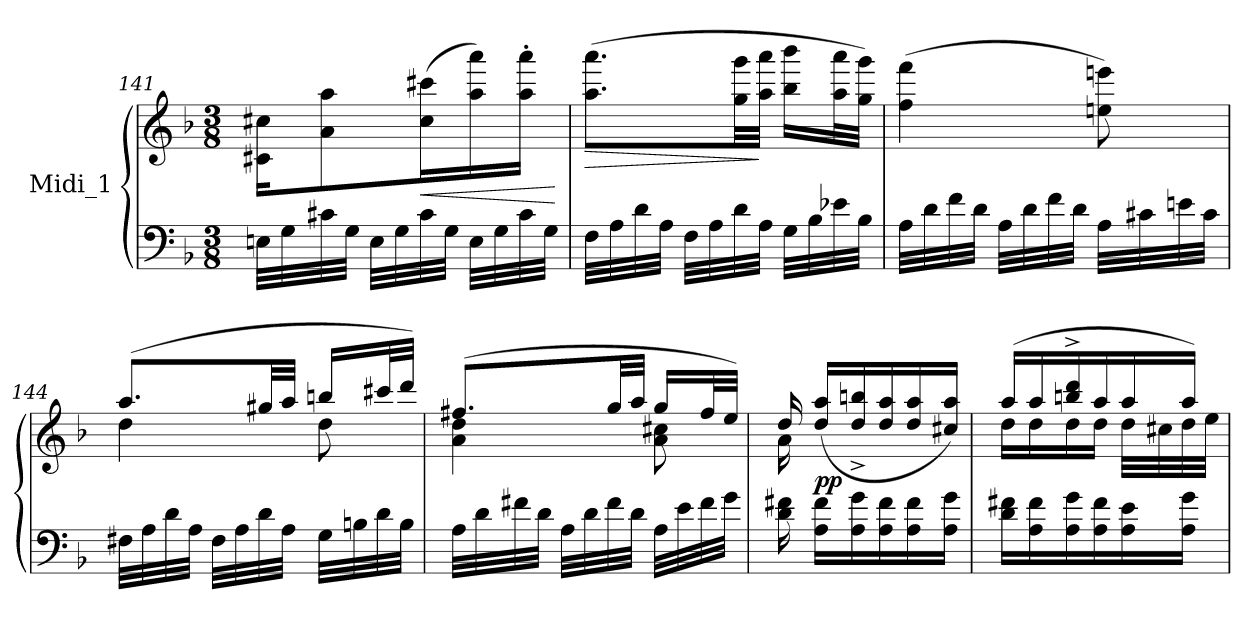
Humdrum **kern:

**kern	**kern	**dynam
*part1	*part1	*part1
*staff2	*staff1	*staff1/2
*I"Midi_1	*	*
*clefF4	*clefG2	*
*k[b-]	*k[b-]	*
*F:	*F:	*
*M3/8	*M3/8	*
=141	=141	=141
32Eni\LLL	16c#X\ 16cc#X\KL	.
32G\	.	.
32c#X\	8a\ 8aa\	.
32G\JJJ	.	.
32E\LLL	.	.
32G\	.	.
!	!	!LO:HP:b
32c#\	(>16cc#\ 16ccc#X\L	<
32G\JJJ	.	.
32E\LLL	16aa\ 16aaa\)	.
32G\	.	.
32c#\	16aa\' 16aaa\'JJ	.
32G\JJJ	.	.
.	.	[
=142	=142	=142
*	*MM75	*
!	!	!LO:HP:b
32F\LLL	(>8.aa\ 8.aaa\L	>
32A\	.	.
32d\	.	.
32A\JJJ	.	.
32F\LLL	.	.
32A\	.	.
32d\	32gg\ 32ggg\LL	.
32A\JJJ	32aa\ 32aaa\JJJ	]
32G\LLL	16bb-\ 16bbb-\LL	.
32B-\	.	.
32e-X\	32aa\ 32aaa\L	.
32B-\JJJ	32gg\ 32ggg\JJJ)	.
!!LO:LB:g=z
=143	=143	=143
32A\LLL	(>4ff\ 4fff\	.
32d\	.	.
32f\	.	.
32d\JJJ	.	.
32A\LLL	.	.
32d\	.	.
32f\	.	.
32d\JJJ	.	.
32A\LLL	8eeni\ 8eeeni\)	.
32c#X\	.	.
32eni\	.	.
32c#\JJJ	.	.
=144	=144	=144
*	*^	*
32F#X\LLL	(>8.aa/L	4dd\	.
32A\	.	.	.
32d\	.	.	.
32A\JJJ	.	.	.
32F#\LLL	.	.	.
32A\	.	.	.
32d\	32gg#X/LL	.	.
32A\JJJ	32aa/JJJ	.	.
32G\LLL	16bbn/LL	8dd\	.
32Bn\	.	.	.
32d\	32ccc#X/L	.	.
32B\JJJ	32ddd/JJJ)	.	.
=145	=145	=145	=145
32A\LLL	(>8.ff#X/L	4a\ 4dd\	.
32d\	.	.	.
32f#X\	.	.	.
32d\JJJ	.	.	.
32A\LLL	.	.	.
32d\	.	.	.
32f#\	32gg/LL	.	.
32d\JJJ	32aa/JJJ	.	.
32A\LLL	16gg/LL	8a\ 8cc#X\	.
32e\	.	.	.
32f#\	32ff#/L	.	.
32g\JJJ	32ee/JJJ)	.	.
=146	=146	=146	=146
*	*MM75	*	*
16d\ 16f#X\	16dd/	16a\	.
!	!	!	!LO:DY:b
16A\ 16f#\LL	(>16dd/ 16aa/LL	4ryy	pp
16A\ 16g\	16dd/^ 16bbn/^	.	.
16A\ 16f#\	16dd/ 16aa/	.	.
16A\ 16f#\	16dd/ 16aa/	.	.
16A\ 16g\JJ	16cc#X/ 16aa/JJ)	16ryy	.
!!LO:PB:g=z	!!
=147	=147	=147	=147
16d\ 16f#X\LL	(>16aa/LL	16dd\LL	.
16A\ 16f#\	16aa/	16dd\	.
16A\ 16g\	16bbn/^ 16ddd/^	16dd\	.
16A\ 16f#\	16aa/	16dd\JJ	.
16A\ 16e\	16aa/	32dd\LLL	.
.	.	32cc#X\	.
16A\ 16g\JJ	16aa/JJ)	32dd\	.
.	.	32ee\JJJ	.
*	*v	*v	*
=	=	=
*-	*-	*-
